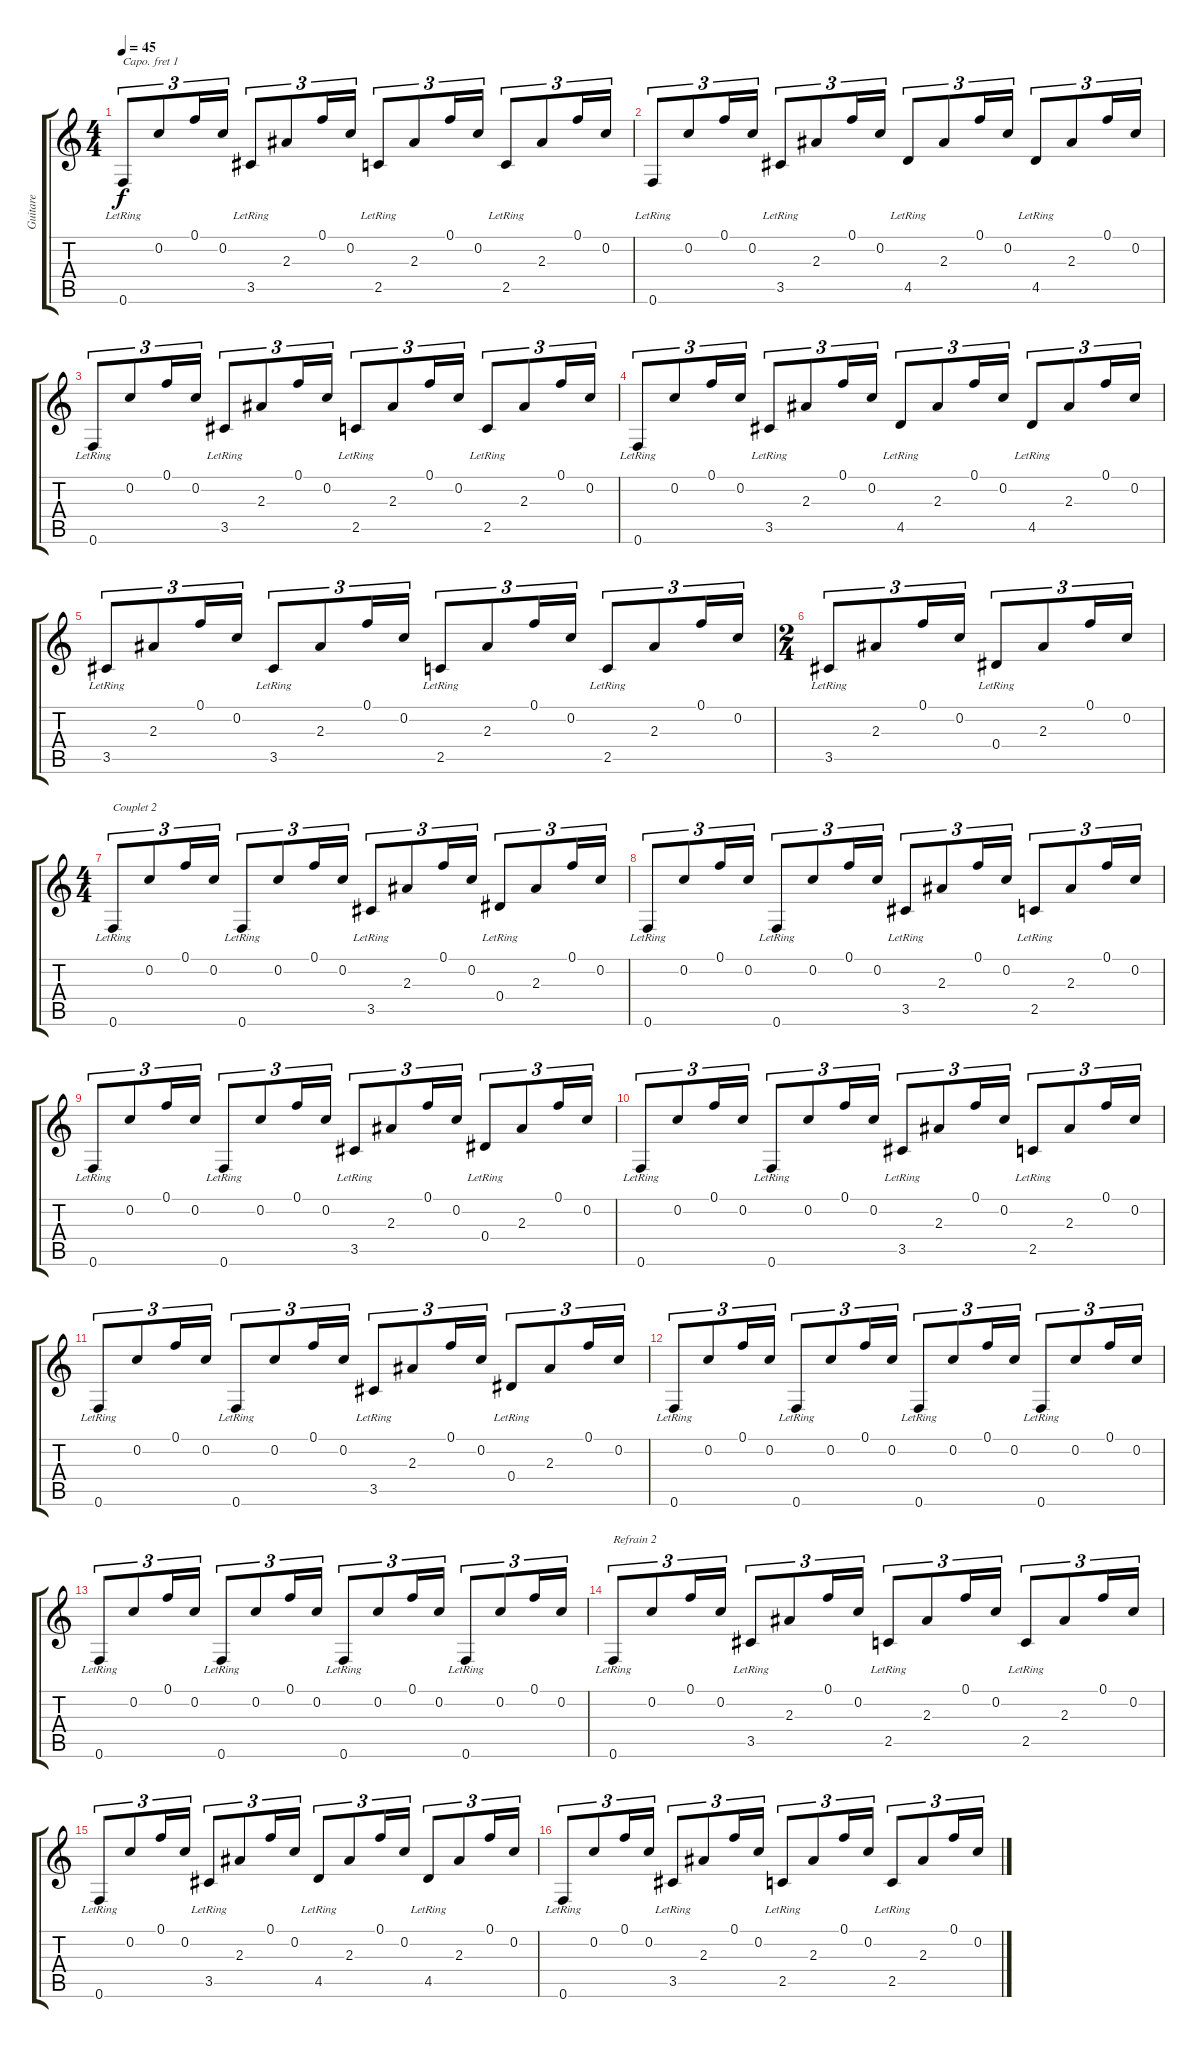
\track ("Guitare" "Guitare") {instrument acousticguitarnylon}
\staff {score tabs}
\capo 1
\tuning (E4 B3 G3 D3 A2 E2) {hide}
\ts (4 4)
\tempo 45
\clef g2
\ks c
0.6{lr}.8{tu (3 2) dy f} 0.2.8{tu (3 2)} 0.1.16{tu (3 2)} 0.2.16{tu (3 2)} 3.5{lr}.8{tu (3 2)} 2.3.8{tu (3 2)} 0.1.16{tu (3 2)} 0.2.16{tu (3 2)} 2.5{lr}.8{tu (3 2)} 2.3.8{tu (3 2)} 0.1.16{tu (3 2)} 0.2.16{tu (3 2)} 2.5{lr}.8{tu (3 2)} 2.3.8{tu (3 2)} 0.1.16{tu (3 2)} 0.2.16{tu (3 2)} |
0.6{lr}.8{tu (3 2)} 0.2.8{tu (3 2)} 0.1.16{tu (3 2)} 0.2.16{tu (3 2)} 3.5{lr}.8{tu (3 2)} 2.3.8{tu (3 2)} 0.1.16{tu (3 2)} 0.2.16{tu (3 2)} 4.5{lr}.8{tu (3 2)} 2.3.8{tu (3 2)} 0.1.16{tu (3 2)} 0.2.16{tu (3 2)} 4.5{lr}.8{tu (3 2)} 2.3.8{tu (3 2)} 0.1.16{tu (3 2)} 0.2.16{tu (3 2)} |
0.6{lr}.8{tu (3 2)} 0.2.8{tu (3 2)} 0.1.16{tu (3 2)} 0.2.16{tu (3 2)} 3.5{lr}.8{tu (3 2)} 2.3.8{tu (3 2)} 0.1.16{tu (3 2)} 0.2.16{tu (3 2)} 2.5{lr}.8{tu (3 2)} 2.3.8{tu (3 2)} 0.1.16{tu (3 2)} 0.2.16{tu (3 2)} 2.5{lr}.8{tu (3 2)} 2.3.8{tu (3 2)} 0.1.16{tu (3 2)} 0.2.16{tu (3 2)} |
0.6{lr}.8{tu (3 2)} 0.2.8{tu (3 2)} 0.1.16{tu (3 2)} 0.2.16{tu (3 2)} 3.5{lr}.8{tu (3 2)} 2.3.8{tu (3 2)} 0.1.16{tu (3 2)} 0.2.16{tu (3 2)} 4.5{lr}.8{tu (3 2)} 2.3.8{tu (3 2)} 0.1.16{tu (3 2)} 0.2.16{tu (3 2)} 4.5{lr}.8{tu (3 2)} 2.3.8{tu (3 2)} 0.1.16{tu (3 2)} 0.2.16{tu (3 2)} |
3.5{lr}.8{tu (3 2)} 2.3.8{tu (3 2)} 0.1.16{tu (3 2)} 0.2.16{tu (3 2)} 3.5{lr}.8{tu (3 2)} 2.3.8{tu (3 2)} 0.1.16{tu (3 2)} 0.2.16{tu (3 2)} 2.5{lr}.8{tu (3 2)} 2.3.8{tu (3 2)} 0.1.16{tu (3 2)} 0.2.16{tu (3 2)} 2.5{lr}.8{tu (3 2)} 2.3.8{tu (3 2)} 0.1.16{tu (3 2)} 0.2.16{tu (3 2)} |
\ts (2 4)
3.5{lr}.8{tu (3 2)} 2.3.8{tu (3 2)} 0.1.16{tu (3 2)} 0.2.16{tu (3 2)} 0.4{lr}.8{tu (3 2)} 2.3.8{tu (3 2)} 0.1.16{tu (3 2)} 0.2.16{tu (3 2)} |
\ts (4 4)
0.6{lr}.8{tu (3 2) txt "Couplet 2"} 0.2.8{tu (3 2)} 0.1.16{tu (3 2)} 0.2.16{tu (3 2)} 0.6{lr}.8{tu (3 2)} 0.2.8{tu (3 2)} 0.1.16{tu (3 2)} 0.2.16{tu (3 2)} 3.5{lr}.8{tu (3 2)} 2.3.8{tu (3 2)} 0.1.16{tu (3 2)} 0.2.16{tu (3 2)} 0.4{lr}.8{tu (3 2)} 2.3.8{tu (3 2)} 0.1.16{tu (3 2)} 0.2.16{tu (3 2)} |
0.6{lr}.8{tu (3 2)} 0.2.8{tu (3 2)} 0.1.16{tu (3 2)} 0.2.16{tu (3 2)} 0.6{lr}.8{tu (3 2)} 0.2.8{tu (3 2)} 0.1.16{tu (3 2)} 0.2.16{tu (3 2)} 3.5{lr}.8{tu (3 2)} 2.3.8{tu (3 2)} 0.1.16{tu (3 2)} 0.2.16{tu (3 2)} 2.5{lr}.8{tu (3 2)} 2.3.8{tu (3 2)} 0.1.16{tu (3 2)} 0.2.16{tu (3 2)} |
0.6{lr}.8{tu (3 2)} 0.2.8{tu (3 2)} 0.1.16{tu (3 2)} 0.2.16{tu (3 2)} 0.6{lr}.8{tu (3 2)} 0.2.8{tu (3 2)} 0.1.16{tu (3 2)} 0.2.16{tu (3 2)} 3.5{lr}.8{tu (3 2)} 2.3.8{tu (3 2)} 0.1.16{tu (3 2)} 0.2.16{tu (3 2)} 0.4{lr}.8{tu (3 2)} 2.3.8{tu (3 2)} 0.1.16{tu (3 2)} 0.2.16{tu (3 2)} |
0.6{lr}.8{tu (3 2)} 0.2.8{tu (3 2)} 0.1.16{tu (3 2)} 0.2.16{tu (3 2)} 0.6{lr}.8{tu (3 2)} 0.2.8{tu (3 2)} 0.1.16{tu (3 2)} 0.2.16{tu (3 2)} 3.5{lr}.8{tu (3 2)} 2.3.8{tu (3 2)} 0.1.16{tu (3 2)} 0.2.16{tu (3 2)} 2.5{lr}.8{tu (3 2)} 2.3.8{tu (3 2)} 0.1.16{tu (3 2)} 0.2.16{tu (3 2)} |
0.6{lr}.8{tu (3 2)} 0.2.8{tu (3 2)} 0.1.16{tu (3 2)} 0.2.16{tu (3 2)} 0.6{lr}.8{tu (3 2)} 0.2.8{tu (3 2)} 0.1.16{tu (3 2)} 0.2.16{tu (3 2)} 3.5{lr}.8{tu (3 2)} 2.3.8{tu (3 2)} 0.1.16{tu (3 2)} 0.2.16{tu (3 2)} 0.4{lr}.8{tu (3 2)} 2.3.8{tu (3 2)} 0.1.16{tu (3 2)} 0.2.16{tu (3 2)} |
0.6{lr}.8{tu (3 2)} 0.2.8{tu (3 2)} 0.1.16{tu (3 2)} 0.2.16{tu (3 2)} 0.6{lr}.8{tu (3 2)} 0.2.8{tu (3 2)} 0.1.16{tu (3 2)} 0.2.16{tu (3 2)} 0.6{lr}.8{tu (3 2)} 0.2.8{tu (3 2)} 0.1.16{tu (3 2)} 0.2.16{tu (3 2)} 0.6{lr}.8{tu (3 2)} 0.2.8{tu (3 2)} 0.1.16{tu (3 2)} 0.2.16{tu (3 2)} |
0.6{lr}.8{tu (3 2)} 0.2.8{tu (3 2)} 0.1.16{tu (3 2)} 0.2.16{tu (3 2)} 0.6{lr}.8{tu (3 2)} 0.2.8{tu (3 2)} 0.1.16{tu (3 2)} 0.2.16{tu (3 2)} 0.6{lr}.8{tu (3 2)} 0.2.8{tu (3 2)} 0.1.16{tu (3 2)} 0.2.16{tu (3 2)} 0.6{lr}.8{tu (3 2)} 0.2.8{tu (3 2)} 0.1.16{tu (3 2)} 0.2.16{tu (3 2)} |
0.6{lr}.8{tu (3 2) txt "Refrain 2"} 0.2.8{tu (3 2)} 0.1.16{tu (3 2)} 0.2.16{tu (3 2)} 3.5{lr}.8{tu (3 2)} 2.3.8{tu (3 2)} 0.1.16{tu (3 2)} 0.2.16{tu (3 2)} 2.5{lr}.8{tu (3 2)} 2.3.8{tu (3 2)} 0.1.16{tu (3 2)} 0.2.16{tu (3 2)} 2.5{lr}.8{tu (3 2)} 2.3.8{tu (3 2)} 0.1.16{tu (3 2)} 0.2.16{tu (3 2)} |
0.6{lr}.8{tu (3 2)} 0.2.8{tu (3 2)} 0.1.16{tu (3 2)} 0.2.16{tu (3 2)} 3.5{lr}.8{tu (3 2)} 2.3.8{tu (3 2)} 0.1.16{tu (3 2)} 0.2.16{tu (3 2)} 4.5{lr}.8{tu (3 2)} 2.3.8{tu (3 2)} 0.1.16{tu (3 2)} 0.2.16{tu (3 2)} 4.5{lr}.8{tu (3 2)} 2.3.8{tu (3 2)} 0.1.16{tu (3 2)} 0.2.16{tu (3 2)} |
0.6{lr}.8{tu (3 2)} 0.2.8{tu (3 2)} 0.1.16{tu (3 2)} 0.2.16{tu (3 2)} 3.5{lr}.8{tu (3 2)} 2.3.8{tu (3 2)} 0.1.16{tu (3 2)} 0.2.16{tu (3 2)} 2.5{lr}.8{tu (3 2)} 2.3.8{tu (3 2)} 0.1.16{tu (3 2)} 0.2.16{tu (3 2)} 2.5{lr}.8{tu (3 2)} 2.3.8{tu (3 2)} 0.1.16{tu (3 2)} 0.2.16{tu (3 2)}
